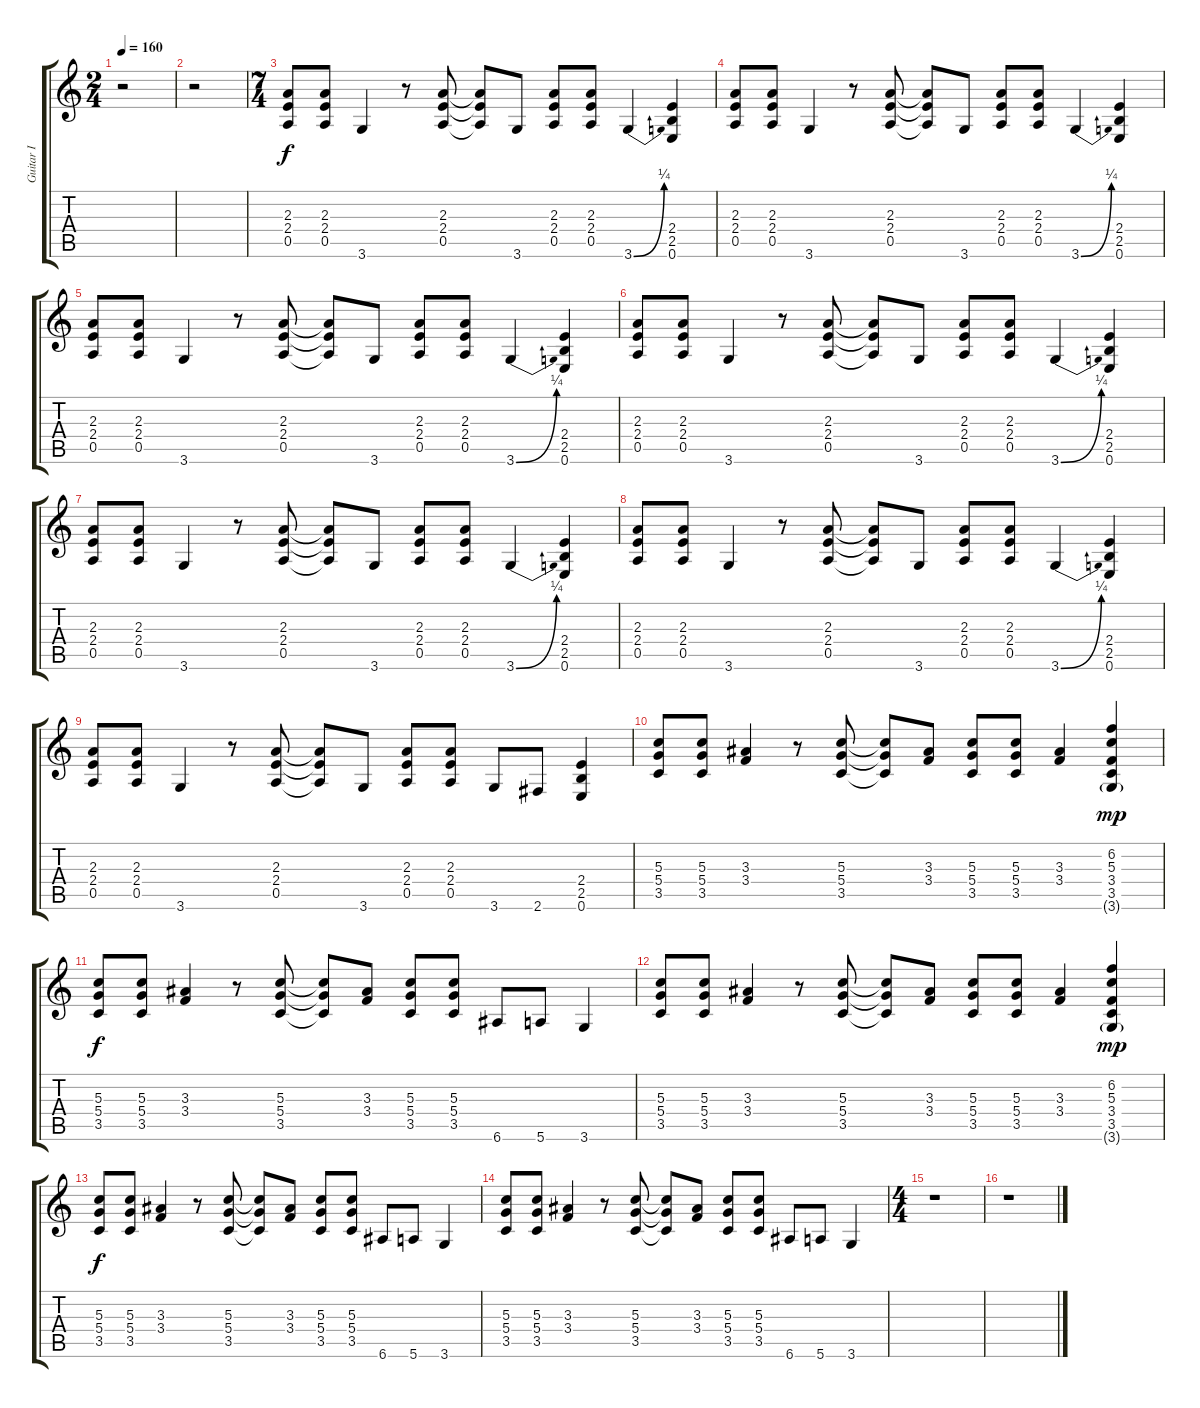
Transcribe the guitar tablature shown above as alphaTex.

\track ("Guitar I" "Guitar I") {instrument overdrivenguitar}
\staff {score tabs}
\tuning (E4 B3 G3 D3 A2 E2) {hide}
\ts (2 4)
\tempo 160
\clef g2
\ks c
r.2{dy f instrument overdrivenguitar} |
r.2 |
\ts (7 4)
(2.3 2.4 0.5).8 (2.3 2.4 0.5).8 3.6.4 r.8 (2.3 2.4 0.5).8 (2.3{t} 2.4{t} 0.5{t}).8 3.6.8 (2.3 2.4 0.5).8 (2.3 2.4 0.5).8 3.6{be (bend 0 0 60 1)}.4 (2.4 2.5 0.6).4 |
(2.3 2.4 0.5).8 (2.3 2.4 0.5).8 3.6.4 r.8 (2.3 2.4 0.5).8 (2.3{t} 2.4{t} 0.5{t}).8 3.6.8 (2.3 2.4 0.5).8 (2.3 2.4 0.5).8 3.6{be (bend 0 0 60 1)}.4 (2.4 2.5 0.6).4 |
(2.3 2.4 0.5).8 (2.3 2.4 0.5).8 3.6.4 r.8 (2.3 2.4 0.5).8 (2.3{t} 2.4{t} 0.5{t}).8 3.6.8 (2.3 2.4 0.5).8 (2.3 2.4 0.5).8 3.6{be (bend 0 0 60 1)}.4 (2.4 2.5 0.6).4 |
(2.3 2.4 0.5).8 (2.3 2.4 0.5).8 3.6.4 r.8 (2.3 2.4 0.5).8 (2.3{t} 2.4{t} 0.5{t}).8 3.6.8 (2.3 2.4 0.5).8 (2.3 2.4 0.5).8 3.6{be (bend 0 0 60 1)}.4 (2.4 2.5 0.6).4 |
(2.3 2.4 0.5).8 (2.3 2.4 0.5).8 3.6.4 r.8 (2.3 2.4 0.5).8 (2.3{t} 2.4{t} 0.5{t}).8 3.6.8 (2.3 2.4 0.5).8 (2.3 2.4 0.5).8 3.6{be (bend 0 0 60 1)}.4 (2.4 2.5 0.6).4 |
(2.3 2.4 0.5).8 (2.3 2.4 0.5).8 3.6.4 r.8 (2.3 2.4 0.5).8 (2.3{t} 2.4{t} 0.5{t}).8 3.6.8 (2.3 2.4 0.5).8 (2.3 2.4 0.5).8 3.6{be (bend 0 0 60 1)}.4 (2.4 2.5 0.6).4 |
(2.3 2.4 0.5).8 (2.3 2.4 0.5).8 3.6.4 r.8 (2.3 2.4 0.5).8 (2.3{t} 2.4{t} 0.5{t}).8 3.6.8 (2.3 2.4 0.5).8 (2.3 2.4 0.5).8 3.6.8 2.6.8 (2.4 2.5 0.6).4 |
(5.3 5.4 3.5).8 (5.3 5.4 3.5).8 (3.3 3.4).4 r.8 (5.3 5.4 3.5).8 (5.3{t} 5.4{t} 3.5{t}).8 (3.3 3.4).8 (5.3 5.4 3.5).8 (5.3 5.4 3.5).8 (3.3 3.4).4 (6.2 5.3 3.4 3.5 3.6{g}).4{dy mp} |
(5.3 5.4 3.5).8{dy f} (5.3 5.4 3.5).8 (3.3 3.4).4 r.8 (5.3 5.4 3.5).8 (5.3{t} 5.4{t} 3.5{t}).8 (3.3 3.4).8 (5.3 5.4 3.5).8 (5.3 5.4 3.5).8 6.6.8 5.6.8 3.6.4 |
(5.3 5.4 3.5).8 (5.3 5.4 3.5).8 (3.3 3.4).4 r.8 (5.3 5.4 3.5).8 (5.3{t} 5.4{t} 3.5{t}).8 (3.3 3.4).8 (5.3 5.4 3.5).8 (5.3 5.4 3.5).8 (3.3 3.4).4 (6.2 5.3 3.4 3.5 3.6{g}).4{dy mp} |
(5.3 5.4 3.5).8{dy f} (5.3 5.4 3.5).8 (3.3 3.4).4 r.8 (5.3 5.4 3.5).8 (5.3{t} 5.4{t} 3.5{t}).8 (3.3 3.4).8 (5.3 5.4 3.5).8 (5.3 5.4 3.5).8 6.6.8 5.6.8 3.6.4 |
(5.3 5.4 3.5).8 (5.3 5.4 3.5).8 (3.3 3.4).4 r.8 (5.3 5.4 3.5).8 (5.3{t} 5.4{t} 3.5{t}).8 (3.3 3.4).8 (5.3 5.4 3.5).8 (5.3 5.4 3.5).8 6.6.8 5.6.8 3.6.4 |
\ts (4 4)
r.1 |
r.1
